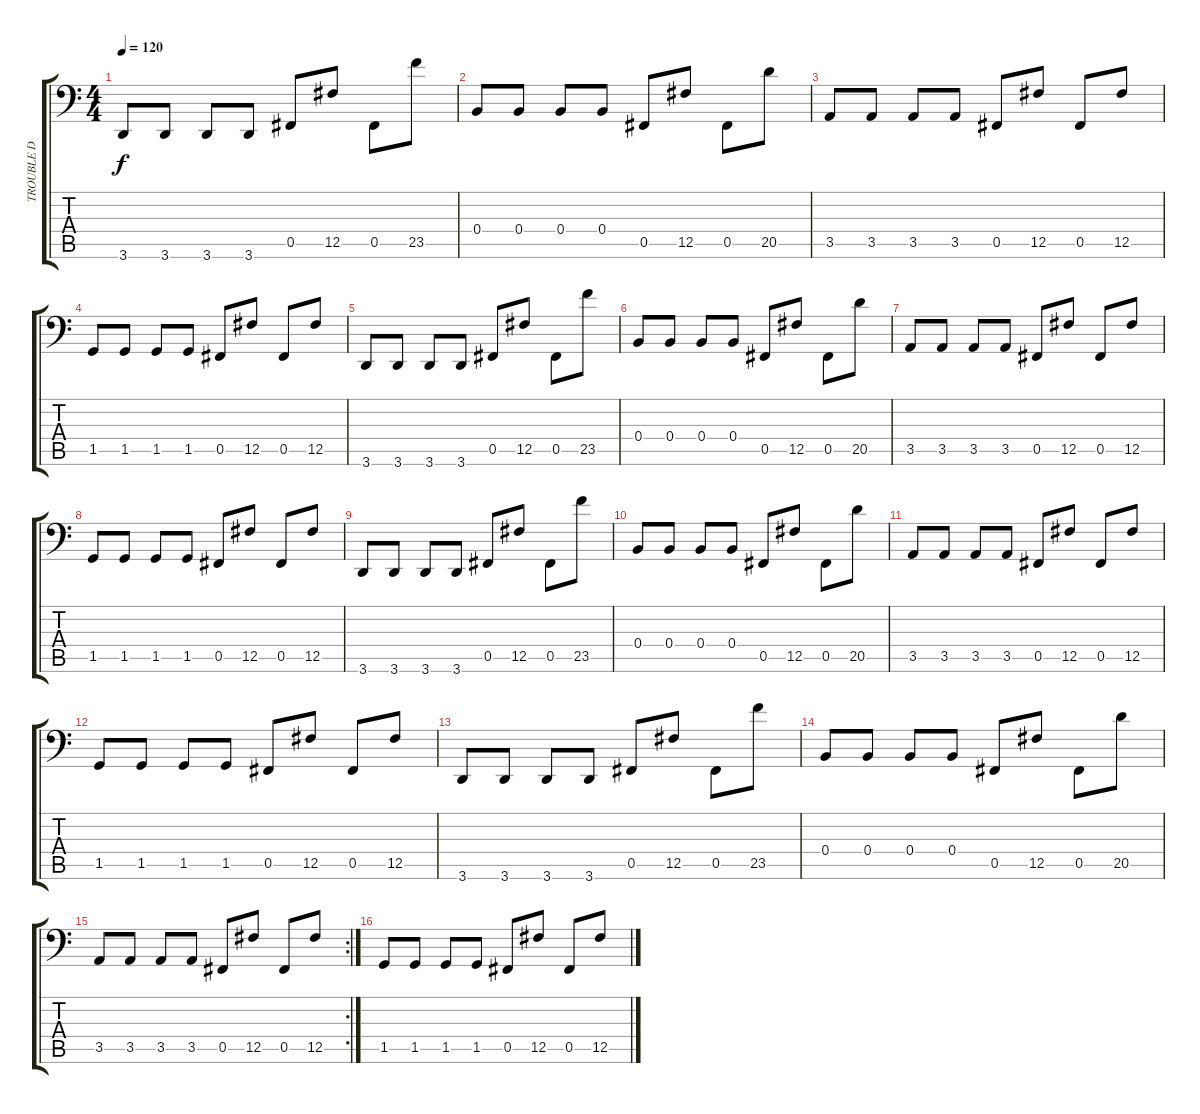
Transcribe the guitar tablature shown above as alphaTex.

\track ("TROUBLE D" "TROUBLE D") {instrument electricbasspick}
\staff {score tabs}
\tuning (Db3 Ab2 E2 B1 Gb1 B0) {hide}
\ts (4 4)
\tempo 120
\clef f4
\ks c
3.6.8{dy f} 3.6.8 3.6.8 3.6.8 0.5.8 12.5.8 0.5.8 23.5.8 |
0.4.8 0.4.8 0.4.8 0.4.8 0.5.8 12.5.8 0.5.8 20.5.8 |
3.5.8 3.5.8 3.5.8 3.5.8 0.5.8 12.5.8 0.5.8 12.5.8 |
1.5.8 1.5.8 1.5.8 1.5.8 0.5.8 12.5.8 0.5.8 12.5.8 |
3.6.8 3.6.8 3.6.8 3.6.8 0.5.8 12.5.8 0.5.8 23.5.8 |
0.4.8 0.4.8 0.4.8 0.4.8 0.5.8 12.5.8 0.5.8 20.5.8 |
3.5.8 3.5.8 3.5.8 3.5.8 0.5.8 12.5.8 0.5.8 12.5.8 |
1.5.8 1.5.8 1.5.8 1.5.8 0.5.8 12.5.8 0.5.8 12.5.8 |
3.6.8 3.6.8 3.6.8 3.6.8 0.5.8 12.5.8 0.5.8 23.5.8 |
0.4.8 0.4.8 0.4.8 0.4.8 0.5.8 12.5.8 0.5.8 20.5.8 |
3.5.8 3.5.8 3.5.8 3.5.8 0.5.8 12.5.8 0.5.8 12.5.8 |
1.5.8 1.5.8 1.5.8 1.5.8 0.5.8 12.5.8 0.5.8 12.5.8 |
3.6.8 3.6.8 3.6.8 3.6.8 0.5.8 12.5.8 0.5.8 23.5.8 |
0.4.8 0.4.8 0.4.8 0.4.8 0.5.8 12.5.8 0.5.8 20.5.8 |
\rc 2
3.5.8 3.5.8 3.5.8 3.5.8 0.5.8 12.5.8 0.5.8 12.5.8 |
1.5.8{volume 16 instrument electricbassfinger} 1.5.8 1.5.8 1.5.8 0.5.8 12.5.8 0.5.8 12.5.8
